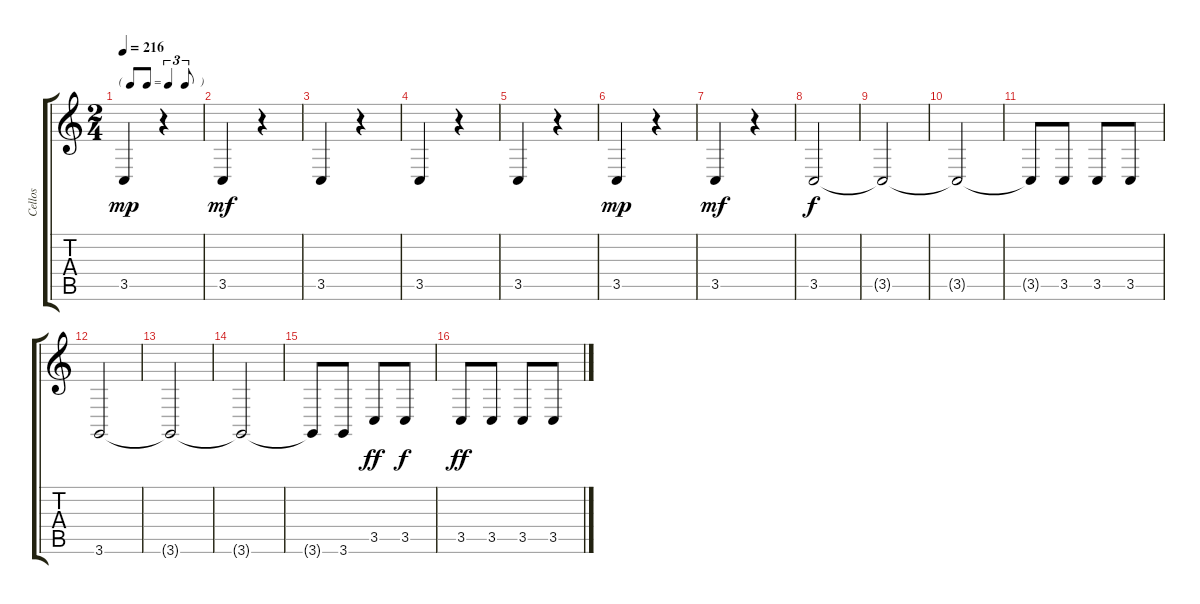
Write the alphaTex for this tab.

\track ("Cellos" "Cellos") {instrument stringensemble1}
\staff {score tabs}
\tuning (E4 B3 G3 D3 A2 E2) {hide}
\ts (2 4)
\tf triplet8th
\tempo 216
\clef g2
\ks c
3.5.4{dy mp} r.4 |
3.5.4{dy mf} r.4 |
3.5.4 r.4 |
3.5.4 r.4 |
3.5.4 r.4 |
3.5.4{dy mp} r.4 |
3.5.4{dy mf} r.4 |
3.5.2{dy f} |
3.5{t}.2 |
3.5{t}.2 |
3.5{t}.8 3.5.8 3.5.8 3.5.8 |
3.6.2 |
3.6{t}.2 |
3.6{t}.2 |
3.6{t}.8 3.6.8 3.5.8{dy ff} 3.5.8{dy f} |
3.5.8{dy ff} 3.5.8 3.5.8 3.5.8
